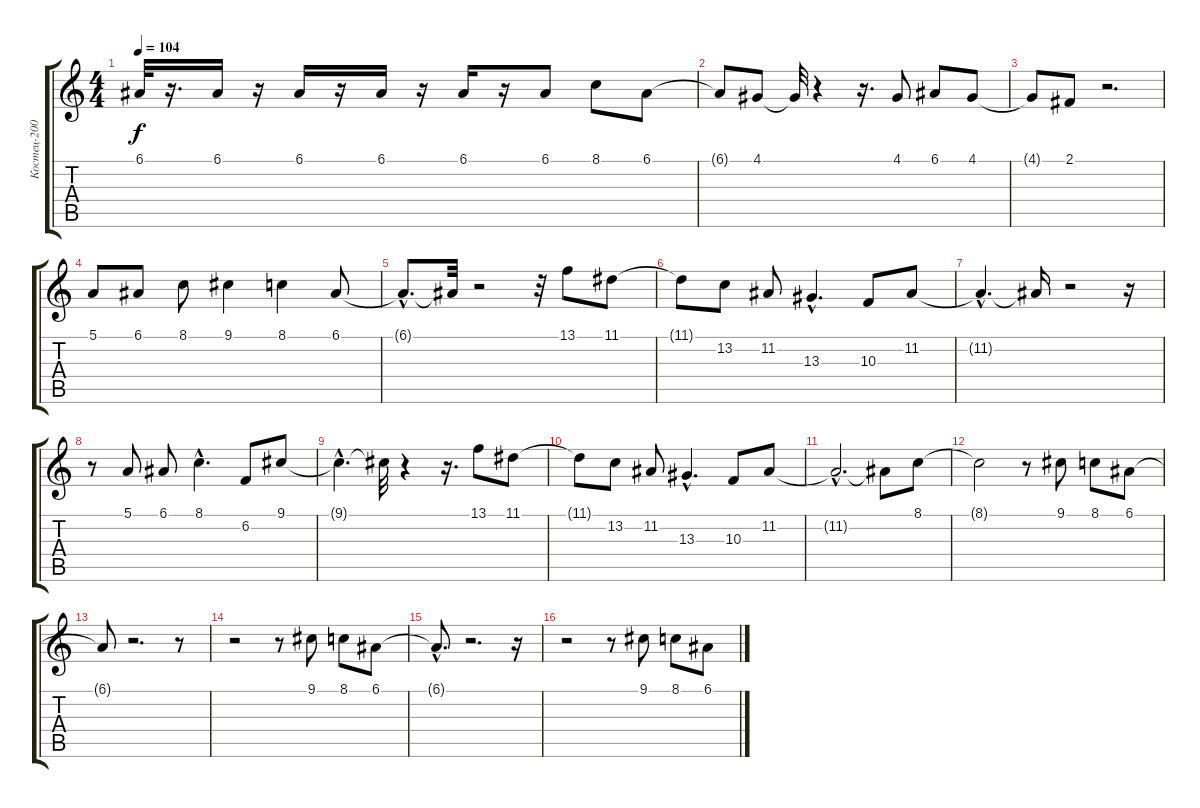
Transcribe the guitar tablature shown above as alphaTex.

\track ("Костец-2001 г." "Костец-200") {instrument lead3calliope}
\staff {score tabs}
\tuning (E4 B3 G3 D3 A2 E2) {hide}
\ts (4 4)
\tempo 104
\clef g2
\ks c
6.1{t}.32{dy f} r.16{d} 6.1.16 r.16 6.1.16 r.16 6.1.16 r.16 6.1.16 r.16 6.1.8 8.1.8 6.1.8 |
6.1{t}.8 4.1.8 4.1{t}.32 r.4 r.16{d} 4.1.8 6.1.8 4.1.8 |
4.1{t}.8 2.1.8 r.2{d} |
5.1.8 6.1.8 8.1.8 9.1.4 8.1.4 6.1.8 |
6.1{hac t}.8{d} 6.1{t}.32 r.2 r.32 13.1.8 11.1.8 |
11.1{t}.8 13.2.8 11.2.8 13.3{hac}.4{d} 10.3.8 11.2.8 |
11.2{hac t}.4{d} 11.2{t}.16 r.2 r.16 |
r.8 5.1.8 6.1.8 8.1{hac}.4{d} 6.2.8 9.1.8 |
9.1{hac t}.4{d} 9.1{t}.32 r.4 r.16{d} 13.1.8 11.1.8 |
11.1{t}.8 13.2.8 11.2.8 13.3{hac}.4{d} 10.3.8 11.2.8 |
11.2{hac t}.2{d} 11.2{t}.8 8.1.8 |
8.1{t}.2 r.8 9.1.8 8.1.8 6.1.8 |
6.1{t}.8 r.2{d} r.8 |
r.2 r.8 9.1.8 8.1.8 6.1.8 |
6.1{hac t}.8{d} r.2{d} r.16 |
r.2 r.8 9.1.8 8.1.8 6.1.8
